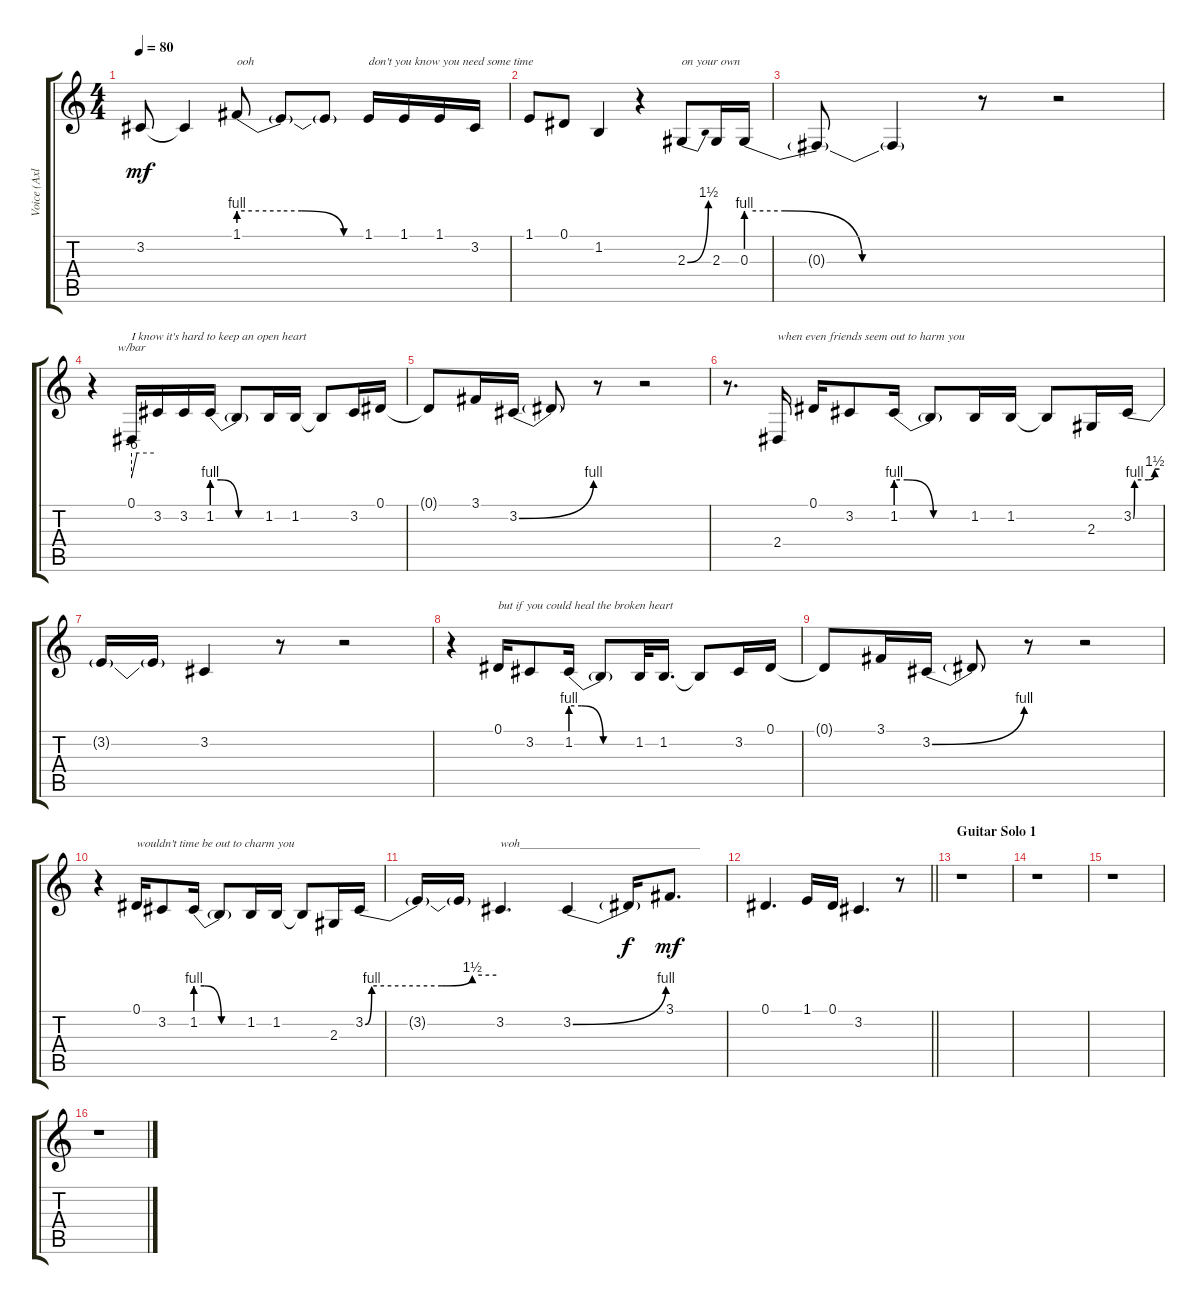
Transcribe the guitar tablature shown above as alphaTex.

\track ("Voice (Axl)" "Voice (Axl") {instrument lead2sawtooth}
\staff {score tabs}
\tuning (Eb4 Bb3 Gb3 Db3 Ab2 Eb2) {hide}
\ts (4 4)
\tempo 80
\clef g2
\ks c
3.2{t}.8{dy mf} 3.2{t}.4 1.1{be (custom 0 4 20 4 30 4 50 0 60 0)}.8{txt "ooh"} 1.1{t}.8 1.1{t}.8 1.1.16{txt "don't you know you need some time"} 1.1.16 1.1.16 3.2.16 |
1.1.8 0.1.8 1.2.4 r.4 2.3{be (bend 0 0 60 6)}.8{txt "on your own"} 2.3.16 0.3{be (custom 0 4 10 4 30 0 40 0 60 0)}.16 |
0.3{t}.8 0.3{t}.4 r.8 r.2 |
r.4 0.1.16{tbe (custom default 0 -24 15 0 60 0) txt "I know it's hard to keep an open heart"} 3.2.16 3.2.16 1.2{be (custom 0 4 10 4 30 0 40 0 60 0)}.16 1.2{t}.8 1.2.16 1.2.16 1.2{t}.8 3.2.16 0.1.16 |
0.1{t}.8 3.1.16 3.2{be (bend 0 0 60 4)}.16 3.2{t}.8 r.8 r.2 |
r.8{d} 2.4.16{txt "when even friends seem out to harm you"} 0.1.16 3.2.8 1.2{be (custom 0 4 9 4 30 0 40 0 60 0)}.16 1.2{t}.8 1.2.16 1.2.16 1.2{t}.8 2.3.16 3.2{be (custom 0 0 3 4 35 4 49 6 60 6)}.16 |
3.2{t}.16 3.2{t}.16 3.2.4 r.8 r.2 |
r.4 0.1.16{txt "but if you could heal the broken heart"} 3.2.8 1.2{be (custom 0 4 10 4 30 0 40 0 60 0)}.16 1.2{t}.8 1.2.32 1.2.16{d} 1.2{t}.8 3.2.16 0.1.16 |
0.1{t}.8 3.1.16 3.2{be (bend 0 0 60 4)}.16 3.2{t}.8 r.8 r.2 |
r.4 0.1.16{txt "wouldn't time be out to charm you"} 3.2.8 1.2{be (custom 0 4 10 4 30 0 40 0 60 0)}.16 1.2{t}.8 1.2.16 1.2.16 1.2{t}.8 2.3.16 3.2{be (custom 0 0 3 4 35 4 49 6 60 6)}.16 |
3.2{t}.16 3.2{t}.16 3.2.4{d txt "woh______________________________"} 3.2{be (bend 0 0 60 4)}.4 3.2{t}.16{dy f} 3.1.8{d dy mf} |
\barLineRight lightlight
0.1.4{d} 1.1.16 0.1.16 3.2.4{d} r.8 |
\section ("" "Guitar Solo 1")
r.1 |
r.1 |
r.1 |
r.1
